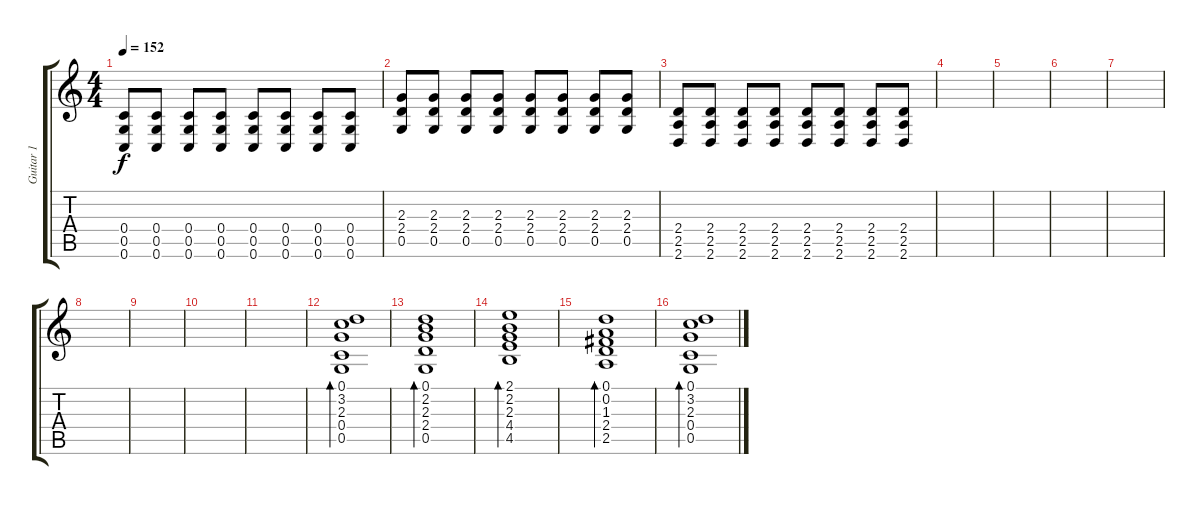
\track ("Guitar 1" "Guitar 1") {instrument distortionguitar}
\staff {score tabs}
\tuning (D4 A3 F3 C3 G2 C2) {hide}
\ts (4 4)
\tempo 152
\clef g2
\ks c
(0.4 0.5 0.6).8{dy f} (0.4 0.5 0.6).8 (0.4 0.5 0.6).8 (0.4 0.5 0.6).8 (0.4 0.5 0.6).8 (0.4 0.5 0.6).8 (0.4 0.5 0.6).8 (0.4 0.5 0.6).8 |
(2.3 2.4 0.5).8 (2.3 2.4 0.5).8 (2.3 2.4 0.5).8 (2.3 2.4 0.5).8 (2.3 2.4 0.5).8 (2.3 2.4 0.5).8 (2.3 2.4 0.5).8 (2.3 2.4 0.5).8 |
(2.4 2.5 2.6).8 (2.4 2.5 2.6).8 (2.4 2.5 2.6).8 (2.4 2.5 2.6).8 (2.4 2.5 2.6).8 (2.4 2.5 2.6).8 (2.4 2.5 2.6).8 (2.4 2.5 2.6).8 |
|
|
|
|
|
|
|
|
(0.1 3.2 2.3 0.4 0.5).1{bd 120 instrument electricguitarclean} |
(0.1 2.2 2.3 2.4 0.5).1{bd 120} |
(2.1 2.2 2.3 4.4 4.5).1{bd 120} |
(0.1 0.2 1.3 2.4 2.5).1{bd 120} |
(0.1 3.2 2.3 0.4 0.5).1{bd 120}
